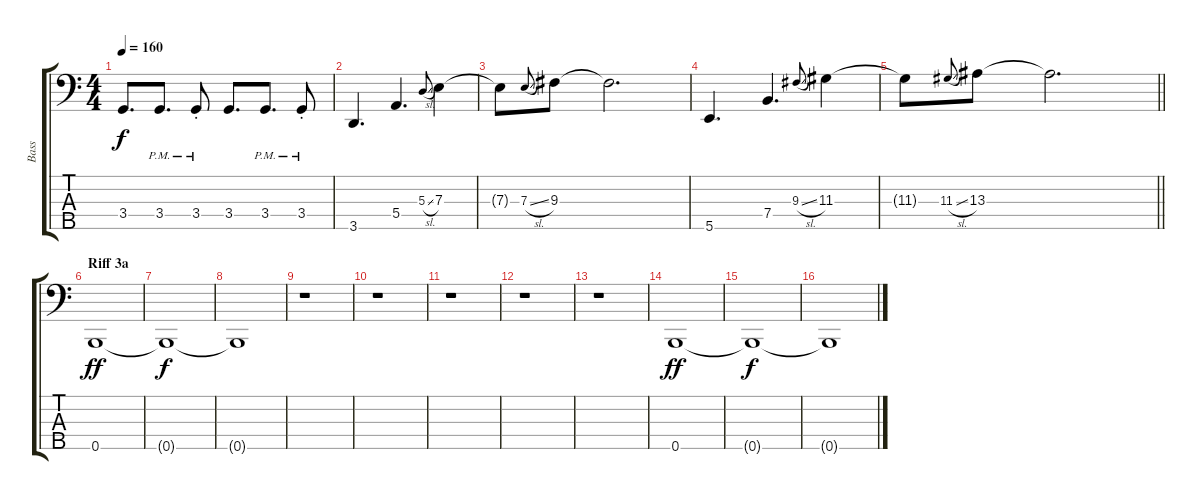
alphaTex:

\track ("Bass" "Bass") {instrument electricbasspick}
\staff {score tabs}
\tuning (G2 D2 A1 E1 B0) {hide}
\ts (4 4)
\tempo 160
\clef f4
\ks c
3.4.8{d dy f} 3.4{pm}.8{d} 3.4{pm st}.8 3.4.8{d} 3.4{pm}.8{d} 3.4{pm st}.8 |
3.5.4{d} 5.4.4{d} 5.3{sl}.8{gr onbeat} 7.3.4 |
7.3{t}.8 7.3{sl}.8{gr onbeat} 9.3.8 9.3{t}.2{d} |
5.5.4{d} 7.4.4{d} 9.3{sl}.8{gr onbeat} 11.3.4 |
\barLineRight lightlight
11.3{t}.8 11.3{sl}.8{gr onbeat} 13.3.8 13.3{t}.2{d} |
\section ("" "Riff 3a")
0.5.1{dy ff} |
0.5{t}.1{dy f} |
0.5{t}.1 |
r.1 |
r.1 |
r.1 |
r.1 |
r.1 |
0.5.1{dy ff} |
0.5{t}.1{dy f} |
0.5{t}.1
